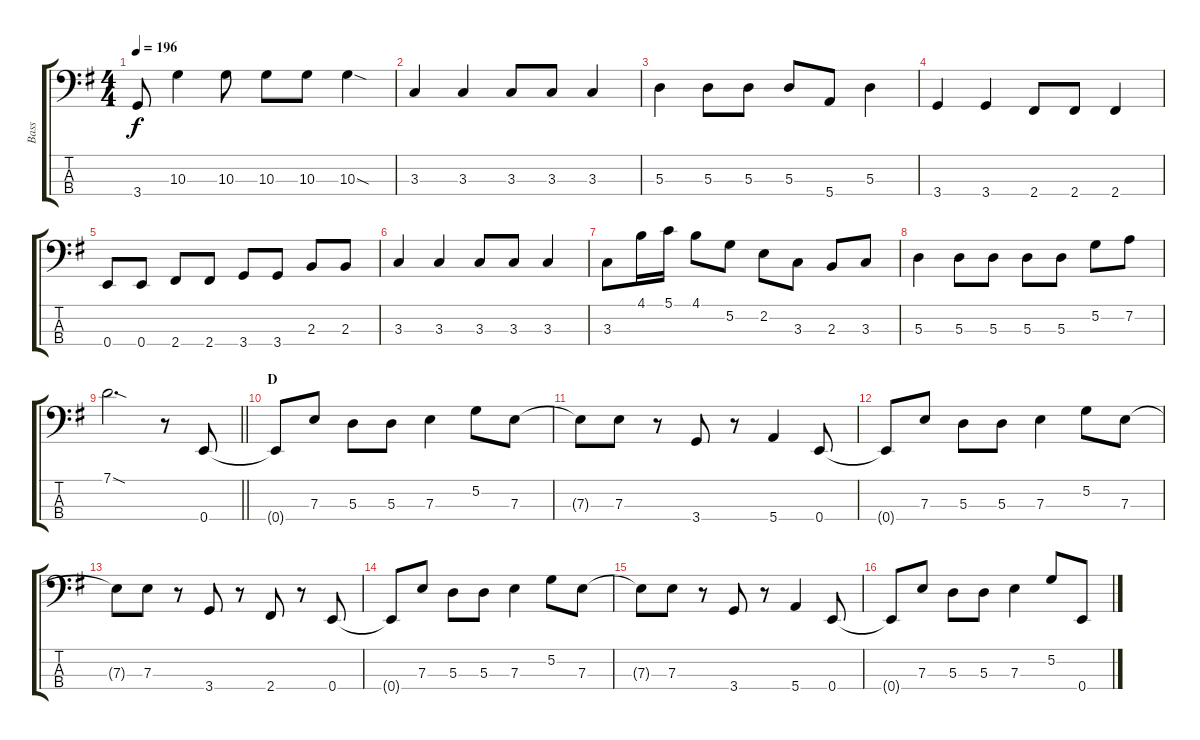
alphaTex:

\track ("Bass" "Bass") {instrument electricbassfinger}
\staff {score tabs}
\tuning (G2 D2 A1 E1) {hide}
\ts (4 4)
\tempo 196
\clef f4
\ks g
3.4.8{dy f} 10.3.4 10.3.8 10.3.8 10.3.8 10.3{sod}.4 |
3.3.4 3.3.4 3.3.8 3.3.8 3.3.4 |
5.3.4 5.3.8 5.3.8 5.3.8 5.4.8 5.3.4 |
3.4.4 3.4.4 2.4.8 2.4.8 2.4.4 |
0.4.8 0.4.8 2.4.8 2.4.8 3.4.8 3.4.8 2.3.8 2.3.8 |
3.3.4 3.3.4 3.3.8 3.3.8 3.3.4 |
3.3.8 4.1.16 5.1.16 4.1.8 5.2.8 2.2.8 3.3.8 2.3.8 3.3.8 |
5.3.4 5.3.8 5.3.8 5.3.8 5.3.8 5.2.8 7.2.8 |
\barLineRight lightlight
7.1{sod}.2{d} r.8 0.4.8 |
\section ("" "D")
0.4{t}.8 7.3.8 5.3.8 5.3.8 7.3.4 5.2.8 7.3.8 |
7.3{t}.8 7.3.8 r.8 3.4.8 r.8 5.4.4 0.4.8 |
0.4{t}.8 7.3.8 5.3.8 5.3.8 7.3.4 5.2.8 7.3.8 |
7.3{t}.8 7.3.8 r.8 3.4.8 r.8 2.4.8 r.8 0.4.8 |
0.4{t}.8 7.3.8 5.3.8 5.3.8 7.3.4 5.2.8 7.3.8 |
7.3{t}.8 7.3.8 r.8 3.4.8 r.8 5.4.4 0.4.8 |
0.4{t}.8 7.3.8 5.3.8 5.3.8 7.3.4 5.2.8 0.4.8
